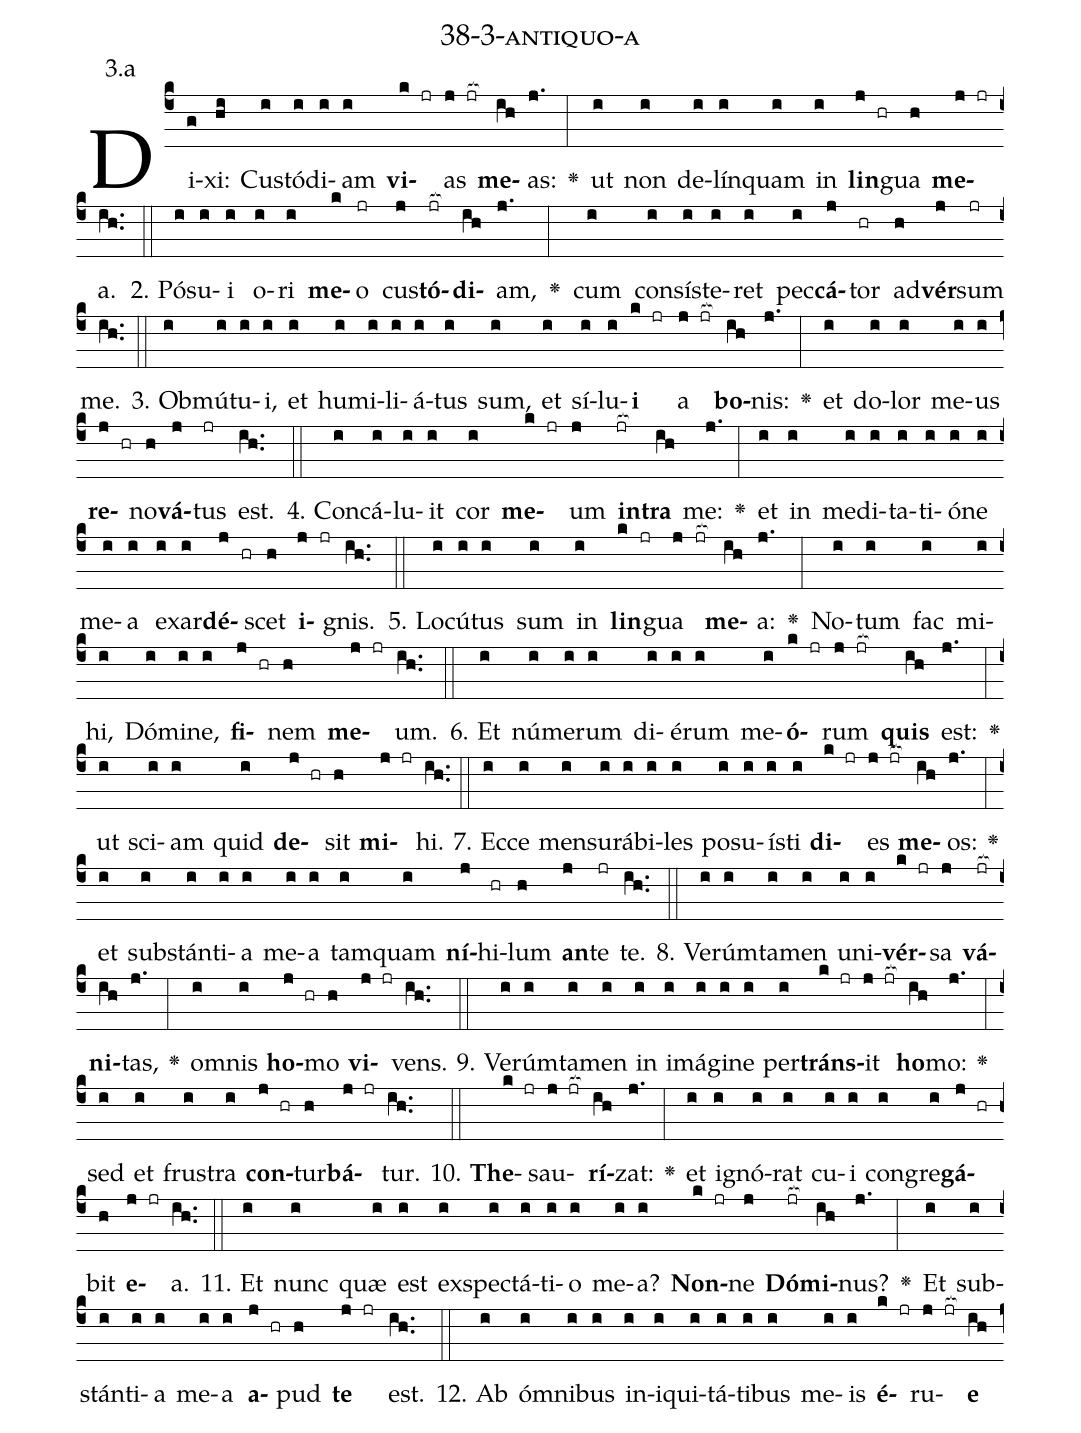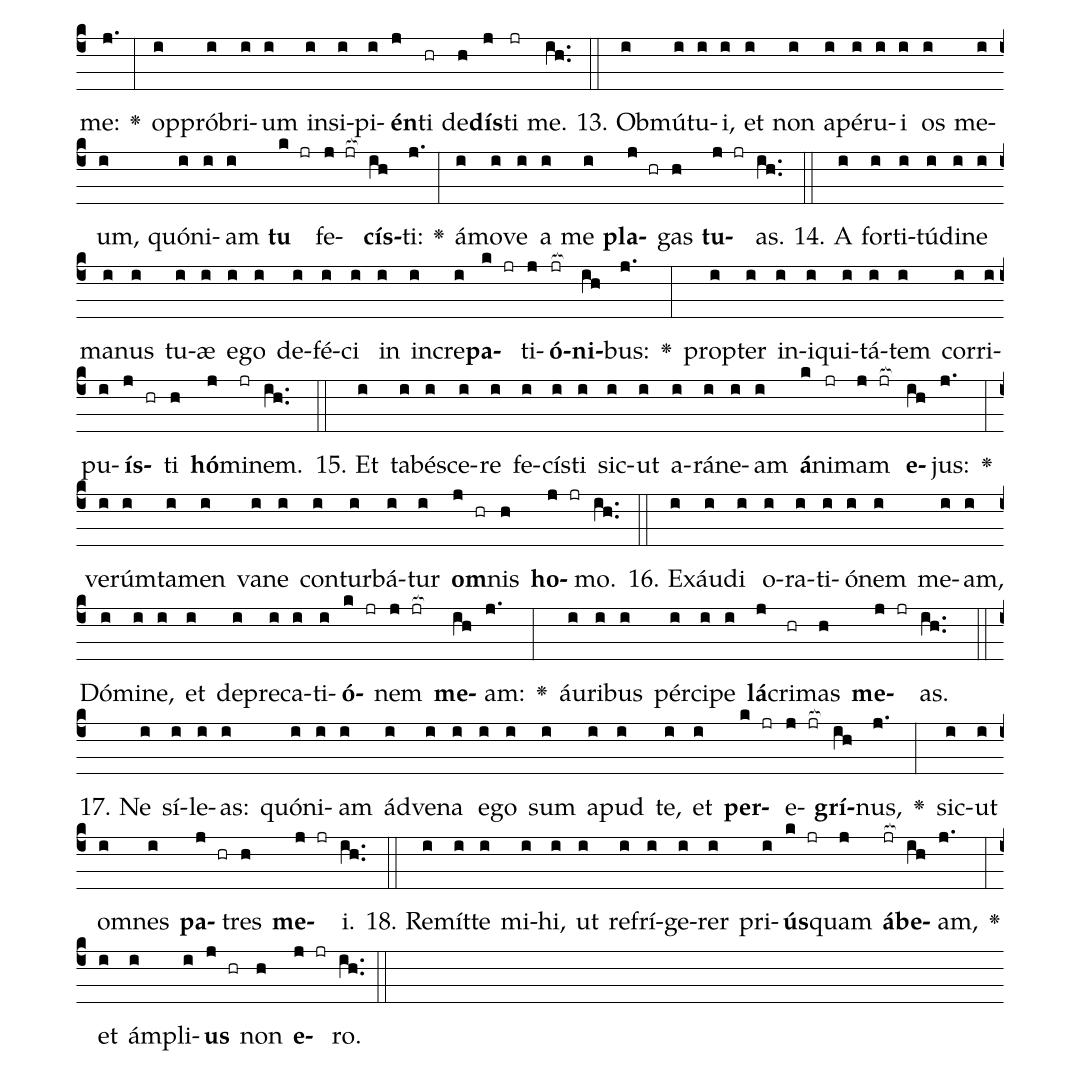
name: 38-3-antiquo-a;
annotation: 3.a;
%%
(c4)Di(g)xi:(hi) Cus(i)tó(i)di(i)am(i) <b>vi</b>(k jr)as(j jr[ocb:1{]) <b>me</b>(ih[ocb:0}])as:(j.) <v>\greheightstar</v>(:) ut(i) non(i) de(i)lín(i)quam(i) in(i) <b>lin</b>(j hr)gua(h) <b>me</b>(j jr)a.(ih..) (::)
2. Pó(i)su(i)i(i) o(i)ri(i) <b>me</b>(k)o(jr) cus(j)<b>tó</b>(jr[ocb:1{])<b>di</b>(ih[ocb:0}])am,(j.) <v>\greheightstar</v>(:) cum(i) con(i)sís(i)te(i)ret(i) pec(i)<b>cá</b>(j)tor(hr) ad(h)<b>vér</b>(j)sum(jr) me.(ih..) (::)
3. Ob(i)mú(i)tu(i)i,(i) et(i) hu(i)mi(i)li(i)á(i)tus(i) sum,(i) et(i) sí(i)lu(i)<b>i</b>(k jr) a(j jr[ocb:1{]) <b>bo</b>(ih[ocb:0}])nis:(j.) <v>\greheightstar</v>(:) et(i) do(i)lor(i) me(i)us(i) <b>re</b>(j hr)no(h)<b>vá</b>(j)tus(jr) est.(ih..) (::)
4. Con(i)cá(i)lu(i)it(i) cor(i) <b>me</b>(k jr)um(j) <b>in</b>(jr[ocb:1{])<b>tra</b>(ih[ocb:0}]) me:(j.) <v>\greheightstar</v>(:) et(i) in(i) me(i)di(i)ta(i)ti(i)ó(i)ne(i) me(i)a(i) ex(i)ar(i)<b>dé</b>(j hr)scet(h) <b>i</b>(j jr)gnis.(ih..) (::)
5. Lo(i)cú(i)tus(i) sum(i) in(i) <b>lin</b>(k jr)gua(j jr[ocb:1{]) <b>me</b>(ih[ocb:0}])a:(j.) <v>\greheightstar</v>(:) No(i)tum(i) fac(i) mi(i)hi,(i) Dó(i)mi(i)ne,(i) <b>fi</b>(j hr)nem(h) <b>me</b>(j jr)um.(ih..) (::)
6. Et(i) nú(i)me(i)rum(i) di(i)é(i)rum(i) me(i)<b>ó</b>(k jr)rum(j jr[ocb:1{]) <b>quis</b>(ih[ocb:0}]) est:(j.) <v>\greheightstar</v>(:) ut(i) sci(i)am(i) quid(i) <b>de</b>(j hr)sit(h) <b>mi</b>(j jr)hi.(ih..) (::)
7. Ec(i)ce(i) men(i)su(i)rá(i)bi(i)les(i) po(i)su(i)ís(i)ti(i) <b>di</b>(k jr)es(j jr[ocb:1{]) <b>me</b>(ih[ocb:0}])os:(j.) <v>\greheightstar</v>(:) et(i) sub(i)stán(i)ti(i)a(i) me(i)a(i) tam(i)quam(i) <b>ní</b>(j)hi(hr)lum(h) <b>an</b>(j)te(jr) te.(ih..) (::)
8. Ve(i)rúm(i)ta(i)men(i) u(i)ni(i)<b>vér</b>(k jr)sa(j) <b>vá</b>(jr[ocb:1{])<b>ni</b>(ih[ocb:0}])tas,(j.) <v>\greheightstar</v>(:) om(i)nis(i) <b>ho</b>(j hr)mo(h) <b>vi</b>(j jr)vens.(ih..) (::)
9. Ve(i)rúm(i)ta(i)men(i) in(i) i(i)má(i)gi(i)ne(i) per(i)<b>tráns</b>(k jr)it(j jr[ocb:1{]) <b>ho</b>(ih[ocb:0}])mo:(j.) <v>\greheightstar</v>(:) sed(i) et(i) frus(i)tra(i) <b>con</b>(j hr)tur(h)<b>bá</b>(j jr)tur.(ih..) (::)
10. <b>The</b>(k jr)sau(j jr[ocb:1{])<b>rí</b>(ih[ocb:0}])zat:(j.) <v>\greheightstar</v>(:) et(i) i(i)gnó(i)rat(i) cu(i)i(i) con(i)gre(i)<b>gá</b>(j hr)bit(h) <b>e</b>(j jr)a.(ih..) (::)
11. Et(i) nunc(i) quæ(i) est(i) ex(i)spec(i)tá(i)ti(i)o(i) me(i)a?(i) <b>Non</b>(k jr)ne(j) <b>Dó</b>(jr[ocb:1{])<b>mi</b>(ih[ocb:0}])nus?(j.) <v>\greheightstar</v>(:) Et(i) sub(i)stán(i)ti(i)a(i) me(i)a(i) <b>a</b>(j hr)pud(h) <b>te</b>(j jr) est.(ih..) (::)
12. Ab(i) óm(i)ni(i)bus(i) in(i)i(i)qui(i)tá(i)ti(i)bus(i) me(i)is(i) <b>é</b>(k jr)ru(j jr[ocb:1{])<b>e</b>(ih[ocb:0}]) me:(j.) <v>\greheightstar</v>(:) op(i)pró(i)bri(i)um(i) in(i)si(i)pi(i)<b>én</b>(j)ti(hr) de(h)<b>dís</b>(j)ti(jr) me.(ih..) (::)
13. Ob(i)mú(i)tu(i)i,(i) et(i) non(i) a(i)pé(i)ru(i)i(i) os(i) me(i)um,(i) quón(i)i(i)am(i) <b>tu</b>(k jr) fe(j jr[ocb:1{])<b>cís</b>(ih[ocb:0}])ti:(j.) <v>\greheightstar</v>(:) á(i)mo(i)ve(i) a(i) me(i) <b>pla</b>(j hr)gas(h) <b>tu</b>(j jr)as.(ih..) (::)
14. A(i) for(i)ti(i)tú(i)di(i)ne(i) ma(i)nus(i) tu(i)æ(i) e(i)go(i) de(i)fé(i)ci(i) in(i) in(i)cre(i)<b>pa</b>(k jr)ti(j)<b>ó</b>(jr[ocb:1{])<b>ni</b>(ih[ocb:0}])bus:(j.) <v>\greheightstar</v>(:) prop(i)ter(i) in(i)i(i)qui(i)tá(i)tem(i) cor(i)ri(i)pu(i)<b>ís</b>(j hr)ti(h) <b>hó</b>(j)mi(jr)nem.(ih..) (::)
15. Et(i) ta(i)bé(i)sce(i)re(i) fe(i)cís(i)ti(i) sic(i)ut(i) a(i)rá(i)ne(i)am(i) <b>á</b>(k)ni(jr)mam(j jr[ocb:1{]) <b>e</b>(ih[ocb:0}])jus:(j.) <v>\greheightstar</v>(:) ve(i)rúm(i)ta(i)men(i) va(i)ne(i) con(i)tur(i)bá(i)tur(i) <b>om</b>(j hr)nis(h) <b>ho</b>(j jr)mo.(ih..) (::)
16. Ex(i)áu(i)di(i) o(i)ra(i)ti(i)ó(i)nem(i) me(i)am,(i) Dó(i)mi(i)ne,(i) et(i) de(i)pre(i)ca(i)ti(i)<b>ó</b>(k jr)nem(j jr[ocb:1{]) <b>me</b>(ih[ocb:0}])am:(j.) <v>\greheightstar</v>(:) áu(i)ri(i)bus(i) pér(i)ci(i)pe(i) <b>lá</b>(j)cri(hr)mas(h) <b>me</b>(j jr)as.(ih..) (::)
17. Ne(i) sí(i)le(i)as:(i) quón(i)i(i)am(i) ád(i)ve(i)na(i) e(i)go(i) sum(i) a(i)pud(i) te,(i) et(i) <b>per</b>(k jr)e(j jr[ocb:1{])<b>grí</b>(ih[ocb:0}])nus,(j.) <v>\greheightstar</v>(:) sic(i)ut(i) om(i)nes(i) <b>pa</b>(j hr)tres(h) <b>me</b>(j jr)i.(ih..) (::)
18. Re(i)mít(i)te(i) mi(i)hi,(i) ut(i) re(i)frí(i)ge(i)rer(i) pri(i)<b>ús</b>(k jr)quam(j) <b>á</b>(jr[ocb:1{])<b>be</b>(ih[ocb:0}])am,(j.) <v>\greheightstar</v>(:) et(i) ám(i)pli(i)<b>us</b>(j hr) non(h) <b>e</b>(j jr)ro.(ih..) (::)
